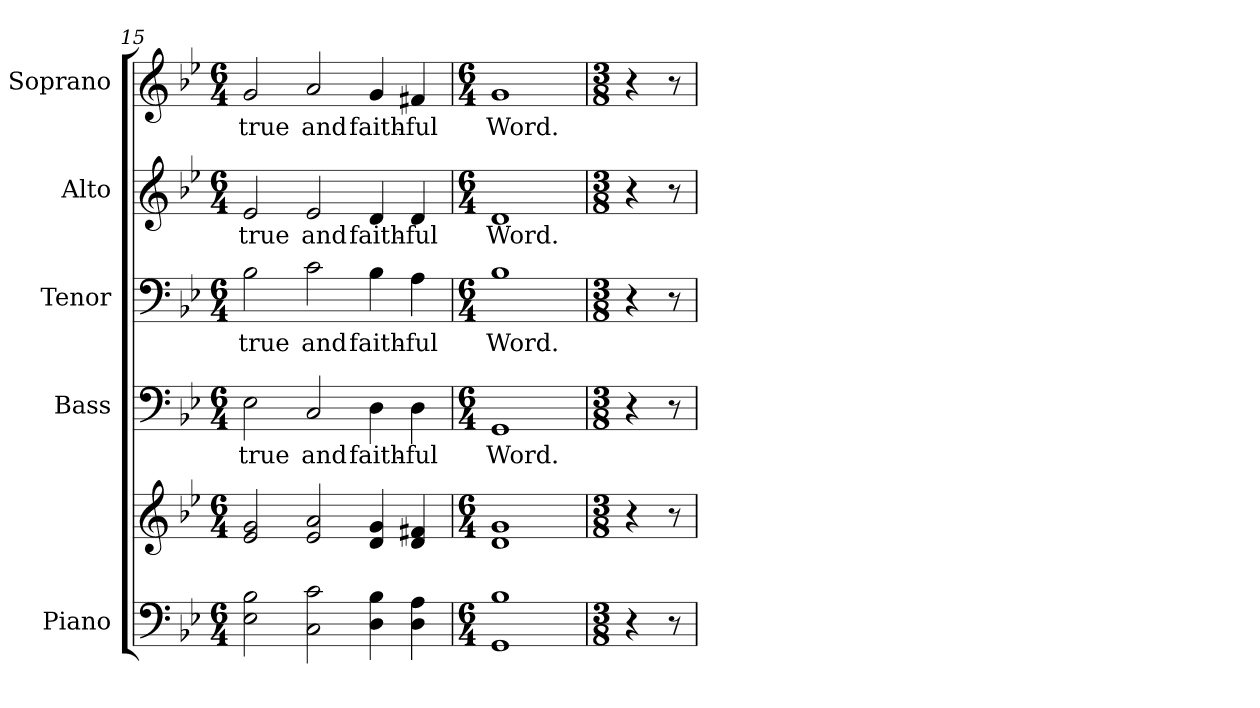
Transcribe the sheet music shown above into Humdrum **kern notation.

**kern	**kern	**kern	**text	**kern	**text	**kern	**text	**kern	**text
*part5	*part5	*part4	*part4	*part3	*part3	*part2	*part2	*part1	*part1
*staff6	*staff5	*staff4	*staff4	*staff3	*staff3	*staff2	*staff2	*staff1	*staff1
*I"Piano	*	*I"Bass	*	*I"Tenor	*	*I"Alto	*	*I"Soprano	*
*I'Pno.	*	*I'B.	*	*I'T.	*	*I'A.	*	*I'S.	*
!!LO:PB:g=z
*clefF4	*clefG2	*clefF4	*	*clefF4	*	*clefG2	*	*clefG2	*
*k[b-e-]	*k[b-e-]	*k[b-e-]	*	*k[b-e-]	*	*k[b-e-]	*	*k[b-e-]	*
*B-:	*B-:	*B-:	*	*B-:	*	*B-:	*	*B-:	*
*M6/4	*M6/4	*M6/4	*	*M6/4	*	*M6/4	*	*M6/4	*
=15	=15	=15	=15	=15	=15	=15	=15	=15	=15
!	!	!	!LO:LY:b:color=#000000	!	!	!	!	!	!
!	!	!	!	!	!LO:LY:b:color=#000000	!	!	!	!
!	!	!	!	!	!	!	!LO:LY:b:color=#000000	!	!
!	!	!	!	!	!	!	!	!	!LO:LY:b:color=#000000
2E-i\ 2B-i	2e-i/ 2gi	2E-i\	true	2B-i\	true	2e-i/	true	2gi/	true
!	!	!	!LO:LY:b:color=#000000	!	!	!	!	!	!
!	!	!	!	!	!LO:LY:b:color=#000000	!	!	!	!
!	!	!	!	!	!	!	!LO:LY:b:color=#000000	!	!
!	!	!	!	!	!	!	!	!	!LO:LY:b:color=#000000
2Ci\ 2ci	2e-i/ 2ai	2Ci/	and	2ci\	and	2e-i/	and	2ai/	and
!	!	!	!LO:LY:b:color=#000000	!	!	!	!	!	!
!	!	!	!	!	!LO:LY:b:color=#000000	!	!	!	!
!	!	!	!	!	!	!	!LO:LY:b:color=#000000	!	!
!	!	!	!	!	!	!	!	!	!LO:LY:b:color=#000000
4Di\ 4B-i	4di/ 4gi	4Di\	faith-	4B-i\	faith-	4di/	faith-	4gi/	faith-
!	!	!	!LO:LY:b:color=#000000	!	!	!	!	!	!
!	!	!	!	!	!LO:LY:b:color=#000000	!	!	!	!
!	!	!	!	!	!	!	!LO:LY:b:color=#000000	!	!
!	!	!	!	!	!	!	!	!	!LO:LY:b:color=#000000
4Di\ 4Ai	4di/ 4f#Xi	4Di\	-ful	4Ai\	-ful	4di/	-ful	4f#Xi/	-ful
=16	=16	=16	=16	=16	=16	=16	=16	=16	=16
*M6/4	*M6/4	*M6/4	*	*M6/4	*	*M6/4	*	*M6/4	*
!	!	!	!LO:LY:b:color=#000000	!	!	!	!	!	!
!	!	!	!	!	!LO:LY:b:color=#000000	!	!	!	!
!	!	!	!	!	!	!	!LO:LY:b:color=#000000	!	!
!	!	!	!	!	!	!	!	!	!LO:LY:b:color=#000000
1GGi 1B-i	1di 1gi	1GGi	Word.	1B-i	Word.	1di	Word.	1gi	Word.
!!LO:PB:g=z
=17	=17	=17	=17	=17	=17	=17	=17	=17	=17
*M3/8	*M3/8	*M3/8	*	*M3/8	*	*M3/8	*	*M3/8	*
4r	4r	4r	.	4r	.	4r	.	4r	.
8r	8r	8r	.	8r	.	8r	.	8r	.
=	=	=	=	=	=	=	=	=	=
*-	*-	*-	*-	*-	*-	*-	*-	*-	*-
